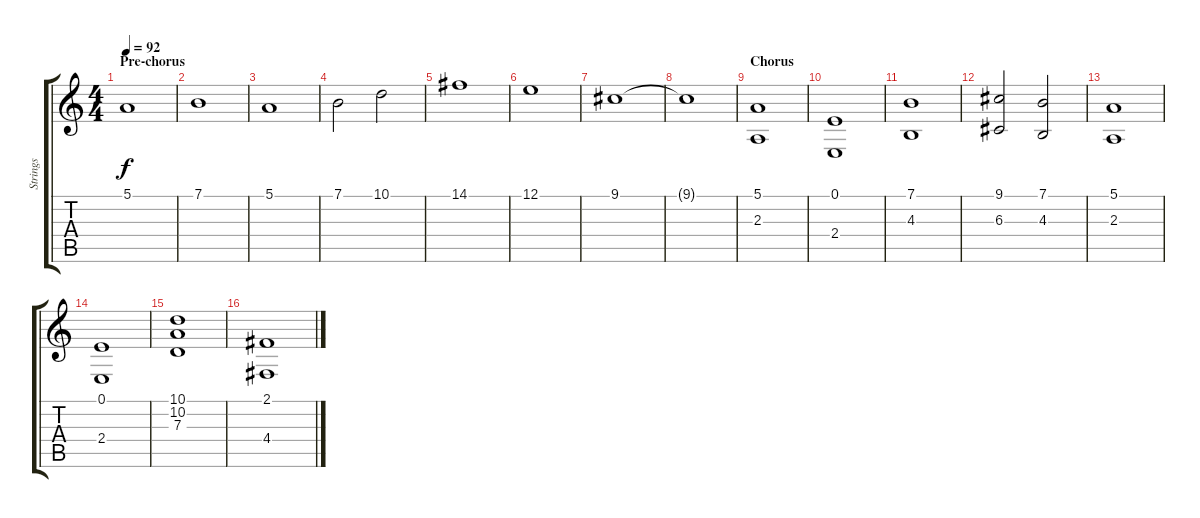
\track ("Strings" "Strings") {instrument stringensemble1}
\staff {score tabs}
\tuning (E4 B3 G3 D3 A2 E2) {hide}
\ts (4 4)
\section ("" "Pre-chorus")
\tempo 92
\clef g2
\ks c
5.1.1{dy f} |
7.1.1 |
5.1.1 |
7.1.2 10.1.2 |
14.1.1 |
12.1.1 |
9.1.1 |
9.1{t}.1 |
\section ("" "Chorus")
(5.1 2.3).1 |
(0.1 2.4).1 |
(7.1 4.3).1 |
(9.1 6.3).2 (7.1 4.3).2 |
(5.1 2.3).1 |
(0.1 2.4).1 |
(10.1 10.2 7.3).1 |
(2.1 4.4).1
